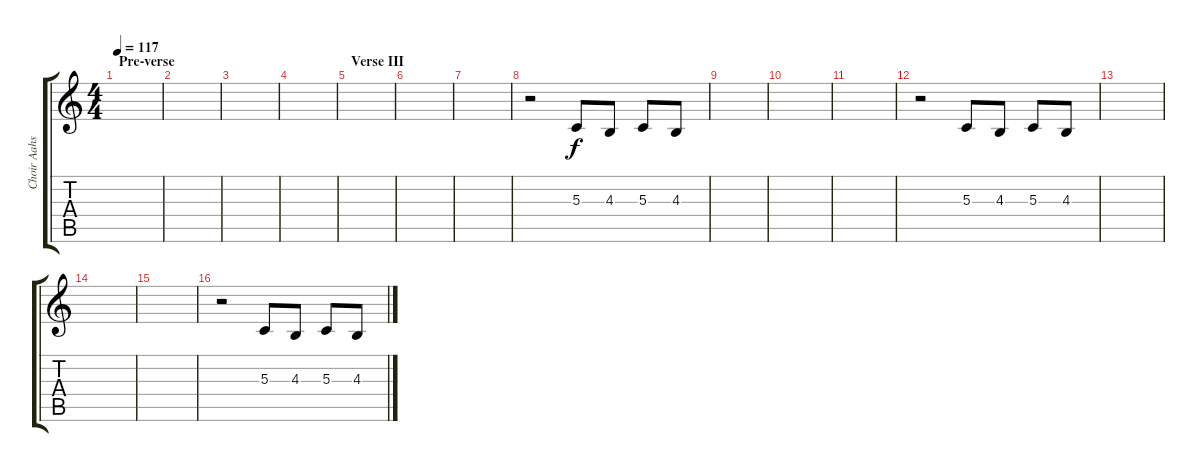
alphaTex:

\track ("Choir Aahs/Piano" "Choir Aahs") {instrument choiraahs}
\staff {score tabs}
\tuning (E4 B3 G3 D3 A2 E2) {hide}
\ts (4 4)
\section ("" "Pre-verse")
\tempo 117
\clef g2
\ks c
|
|
|
|
\section ("" "Verse III")
|
|
|
r.2 5.3.8 4.3.8 5.3.8 4.3.8 |
|
|
|
r.2 5.3.8 4.3.8 5.3.8 4.3.8 |
|
|
|
r.2 5.3.8 4.3.8 5.3.8 4.3.8
